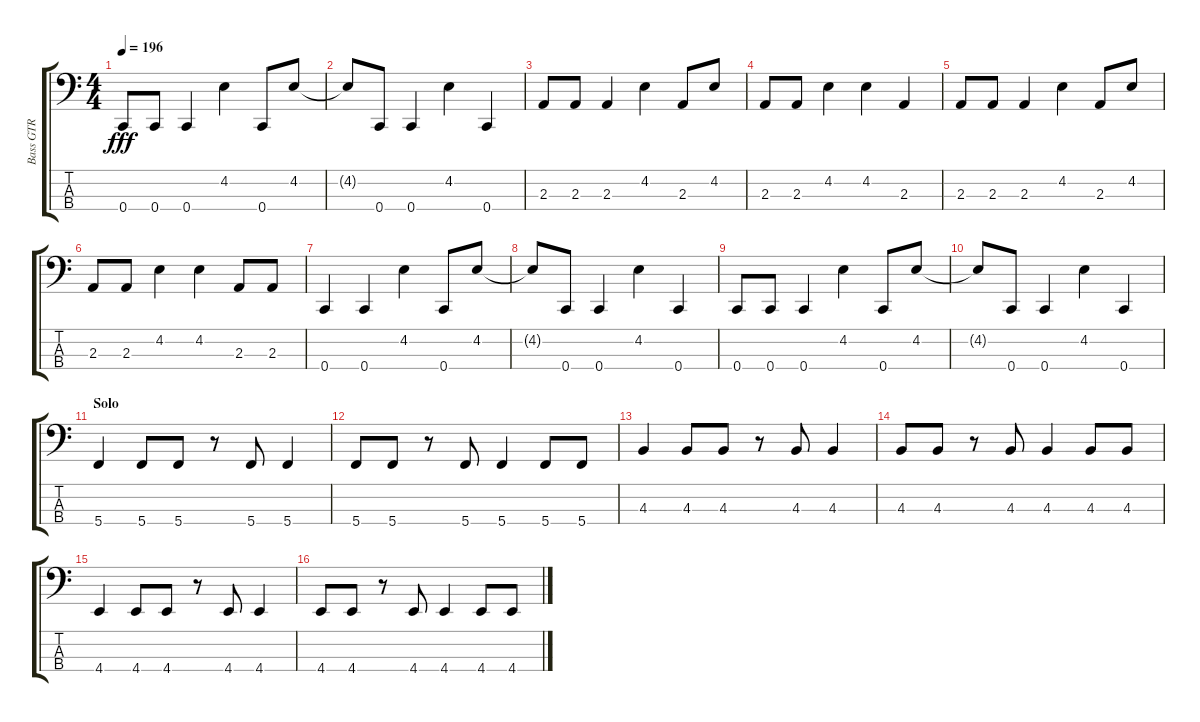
\track ("Bass GTR" "Bass GTR") {instrument electricbassfinger}
\staff {score tabs}
\tuning (F2 C2 G1 C1) {hide}
\ts (4 4)
\tempo 196
\clef f4
\ks aminor
0.4.8{dy fff} 0.4.8 0.4.4 4.2.4 0.4.8 4.2.8 |
4.2{t}.8 0.4.8 0.4.4 4.2.4 0.4.4 |
2.3.8 2.3.8 2.3.4 4.2.4 2.3.8 4.2.8 |
2.3.8 2.3.8 4.2.4 4.2.4 2.3.4 |
2.3.8 2.3.8 2.3.4 4.2.4 2.3.8 4.2.8 |
2.3.8 2.3.8 4.2.4 4.2.4 2.3.8 2.3.8 |
0.4.4 0.4.4 4.2.4 0.4.8 4.2.8 |
4.2{t}.8 0.4.8 0.4.4 4.2.4 0.4.4 |
0.4.8 0.4.8 0.4.4 4.2.4 0.4.8 4.2.8 |
4.2{t}.8 0.4.8 0.4.4 4.2.4 0.4.4 |
\section ("" "Solo")
5.4.4 5.4.8 5.4.8 r.8 5.4.8 5.4.4 |
5.4.8 5.4.8 r.8 5.4.8 5.4.4 5.4.8 5.4.8 |
4.3.4 4.3.8 4.3.8 r.8 4.3.8 4.3.4 |
4.3.8 4.3.8 r.8 4.3.8 4.3.4 4.3.8 4.3.8 |
4.4.4 4.4.8 4.4.8 r.8 4.4.8 4.4.4 |
4.4.8 4.4.8 r.8 4.4.8 4.4.4 4.4.8 4.4.8
